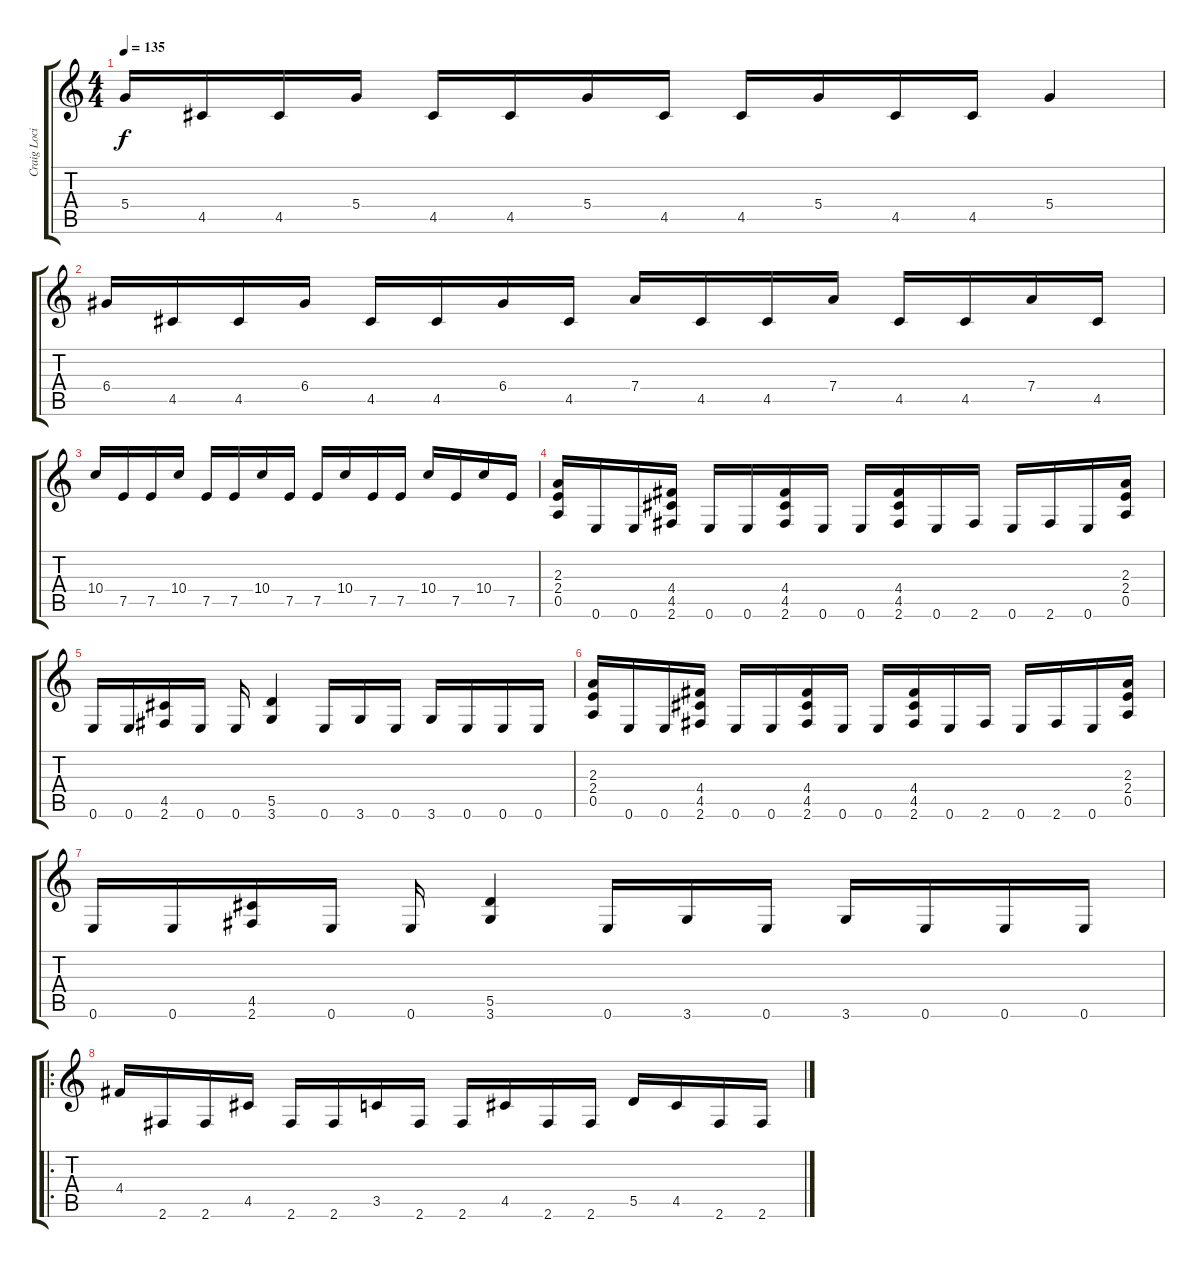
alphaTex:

\track ("Craig Locicero" "Craig Loci") {instrument distortionguitar}
\staff {score tabs}
\tuning (E4 B3 G3 D3 A2 E2) {hide}
\ts (4 4)
\tempo 135
\clef g2
\ks c
5.4.16{dy f} 4.5.16 4.5.16 5.4.16 4.5.16 4.5.16 5.4.16 4.5.16 4.5.16 5.4.16 4.5.16 4.5.16 5.4.4 |
6.4.16 4.5.16 4.5.16 6.4.16 4.5.16 4.5.16 6.4.16 4.5.16 7.4.16 4.5.16 4.5.16 7.4.16 4.5.16 4.5.16 7.4.16 4.5.16 |
10.4.16 7.5.16 7.5.16 10.4.16 7.5.16 7.5.16 10.4.16 7.5.16 7.5.16 10.4.16 7.5.16 7.5.16 10.4.16 7.5.16 10.4.16 7.5.16 |
(2.3 2.4 0.5).16 0.6.16 0.6.16 (4.4 4.5 2.6).16 0.6.16 0.6.16 (4.4 4.5 2.6).16 0.6.16 0.6.16 (4.4 4.5 2.6).16 0.6.16 2.6.16 0.6.16 2.6.16 0.6.16 (2.3 2.4 0.5).16 |
0.6.16 0.6.16 (4.5 2.6).16 0.6.16 0.6.16 (5.5 3.6).4 0.6.16 3.6.16 0.6.16 3.6.16 0.6.16 0.6.16 0.6.16 |
(2.3 2.4 0.5).16 0.6.16 0.6.16 (4.4 4.5 2.6).16 0.6.16 0.6.16 (4.4 4.5 2.6).16 0.6.16 0.6.16 (4.4 4.5 2.6).16 0.6.16 2.6.16 0.6.16 2.6.16 0.6.16 (2.3 2.4 0.5).16 |
0.6.16 0.6.16 (4.5 2.6).16 0.6.16 0.6.16 (5.5 3.6).4 0.6.16 3.6.16 0.6.16 3.6.16 0.6.16 0.6.16 0.6.16 |
\ro
4.4.16 2.6.16 2.6.16 4.5.16 2.6.16 2.6.16 3.5.16 2.6.16 2.6.16 4.5.16 2.6.16 2.6.16 5.5.16 4.5.16 2.6.16 2.6.16
